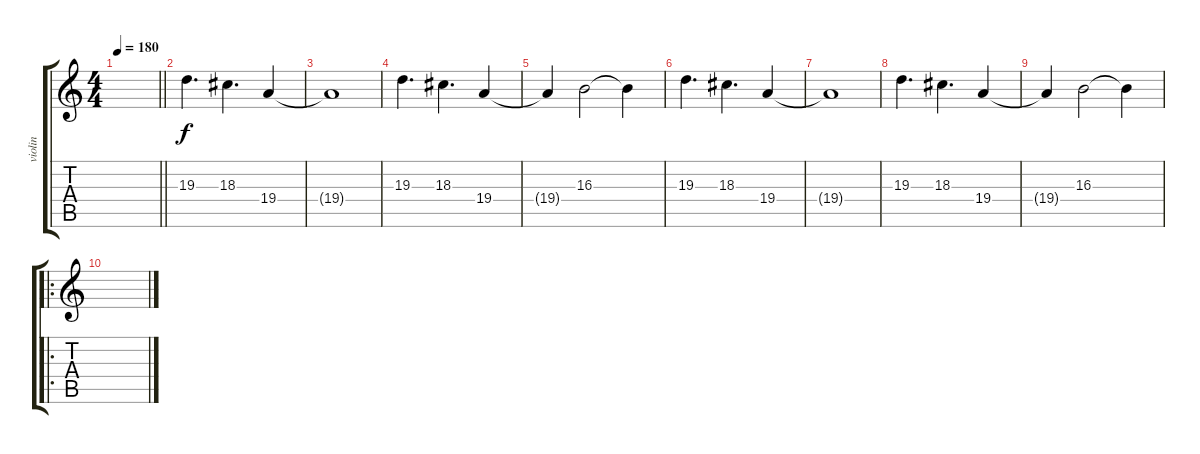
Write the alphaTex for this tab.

\track ("violin" "violin") {instrument violin}
\staff {score tabs}
\tuning (E4 B3 G3 D3 A2 E2) {hide}
\ts (4 4)
\tempo 180
\clef g2
\barLineRight lightlight
\ks c
|
19.3.4{d} 18.3.4{d} 19.4.4 |
19.4{t}.1 |
19.3.4{d} 18.3.4{d} 19.4.4 |
19.4{t}.4 16.3.2 16.3{t}.4 |
19.3.4{d} 18.3.4{d} 19.4.4 |
19.4{t}.1 |
19.3.4{d} 18.3.4{d} 19.4.4 |
19.4{t}.4 16.3.2 16.3{t}.4 |
\ro
